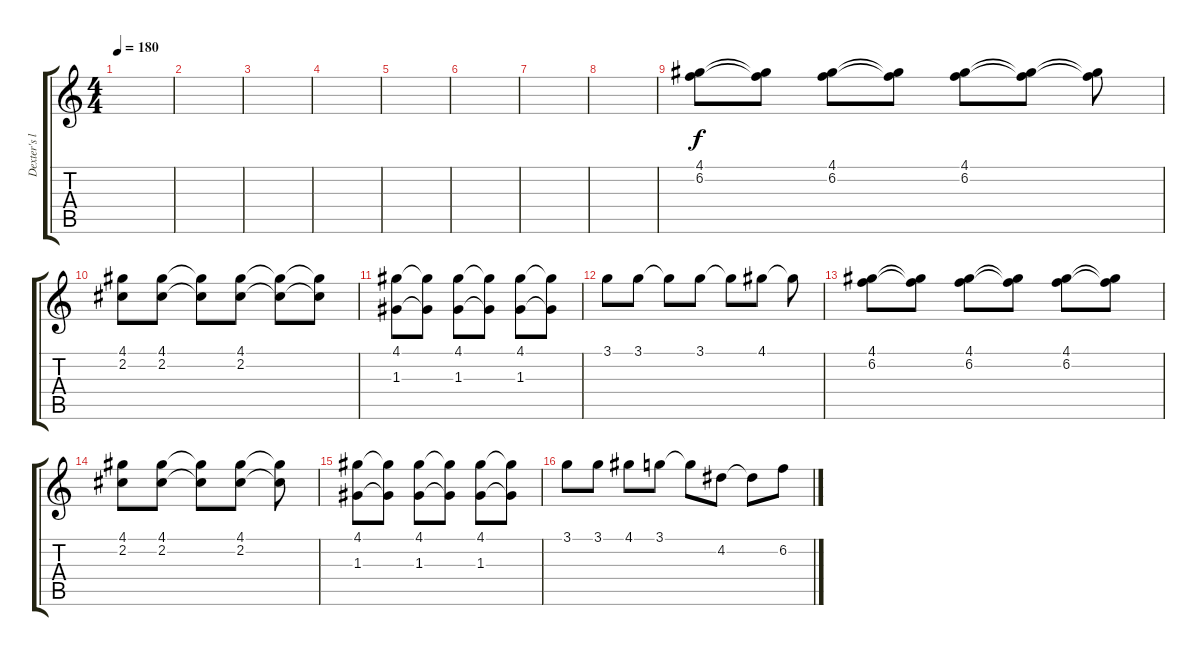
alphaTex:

\track ("Dexter's lyrics" "Dexter's l") {instrument distortionguitar}
\staff {score tabs}
\tuning (E4 B3 G3 D3 A2 E2) {hide}
\ts (4 4)
\tempo 180
\clef g2
\ks c
|
|
|
|
|
|
|
|
(4.1 6.2).8 (4.1{t} 6.2{t}).8 (4.1 6.2).8 (4.1{t} 6.2{t}).8 (4.1 6.2).8 (4.1{t} 6.2{t}).8 (4.1{t} 6.2{t}).8 |
(4.1 2.2).8 (4.1 2.2).8 (4.1{t} 2.2{t}).8 (4.1 2.2).8 (4.1{t} 2.2{t}).8 (4.1{t} 2.2{t}).8 |
(4.1 1.3).8 (4.1{t} 1.3{t}).8 (4.1 1.3).8 (4.1{t} 1.3{t}).8 (4.1 1.3).8 (4.1{t} 1.3{t}).8 |
3.1.8 3.1.8 3.1{t}.8 3.1.8 3.1{t}.8 4.1.8 4.1{t}.8 |
(4.1 6.2).8 (4.1{t} 6.2{t}).8 (4.1 6.2).8 (4.1{t} 6.2{t}).8 (4.1 6.2).8 (4.1{t} 6.2{t}).8 |
(4.1 2.2).8 (4.1 2.2).8 (4.1{t} 2.2{t}).8 (4.1 2.2).8 (4.1{t} 2.2{t}).8 |
(4.1 1.3).8 (4.1{t} 1.3{t}).8 (4.1 1.3).8 (4.1{t} 1.3{t}).8 (4.1 1.3).8 (4.1{t} 1.3{t}).8 |
3.1.8 3.1.8 4.1.8 3.1.8 3.1{t}.8 4.2.8 4.2{t}.8 6.2.8
